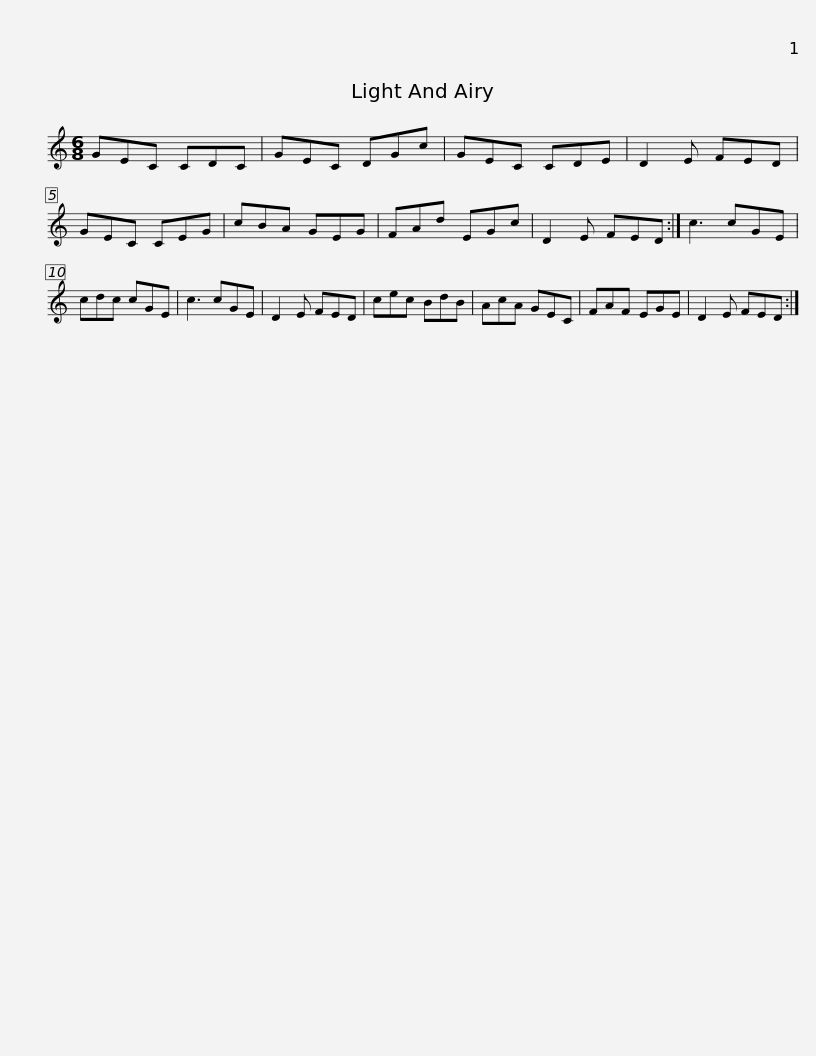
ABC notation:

X:1
L:1/8
M:6/8
I:linebreak $
K:C
V:1 treble
V:1
 GEC CDC | GEC DGc | GEC CDE | D2 E FED | GEC CEG | %5
 cBA GEG | FAd EGc |$ D2 E FED :| c3 cGE | cdc cGE | %10
 c3 cGE | D2 E FED | cec BdB | AcA GEC | FAF EGE |$ %15
 D2 E FED :| %16
